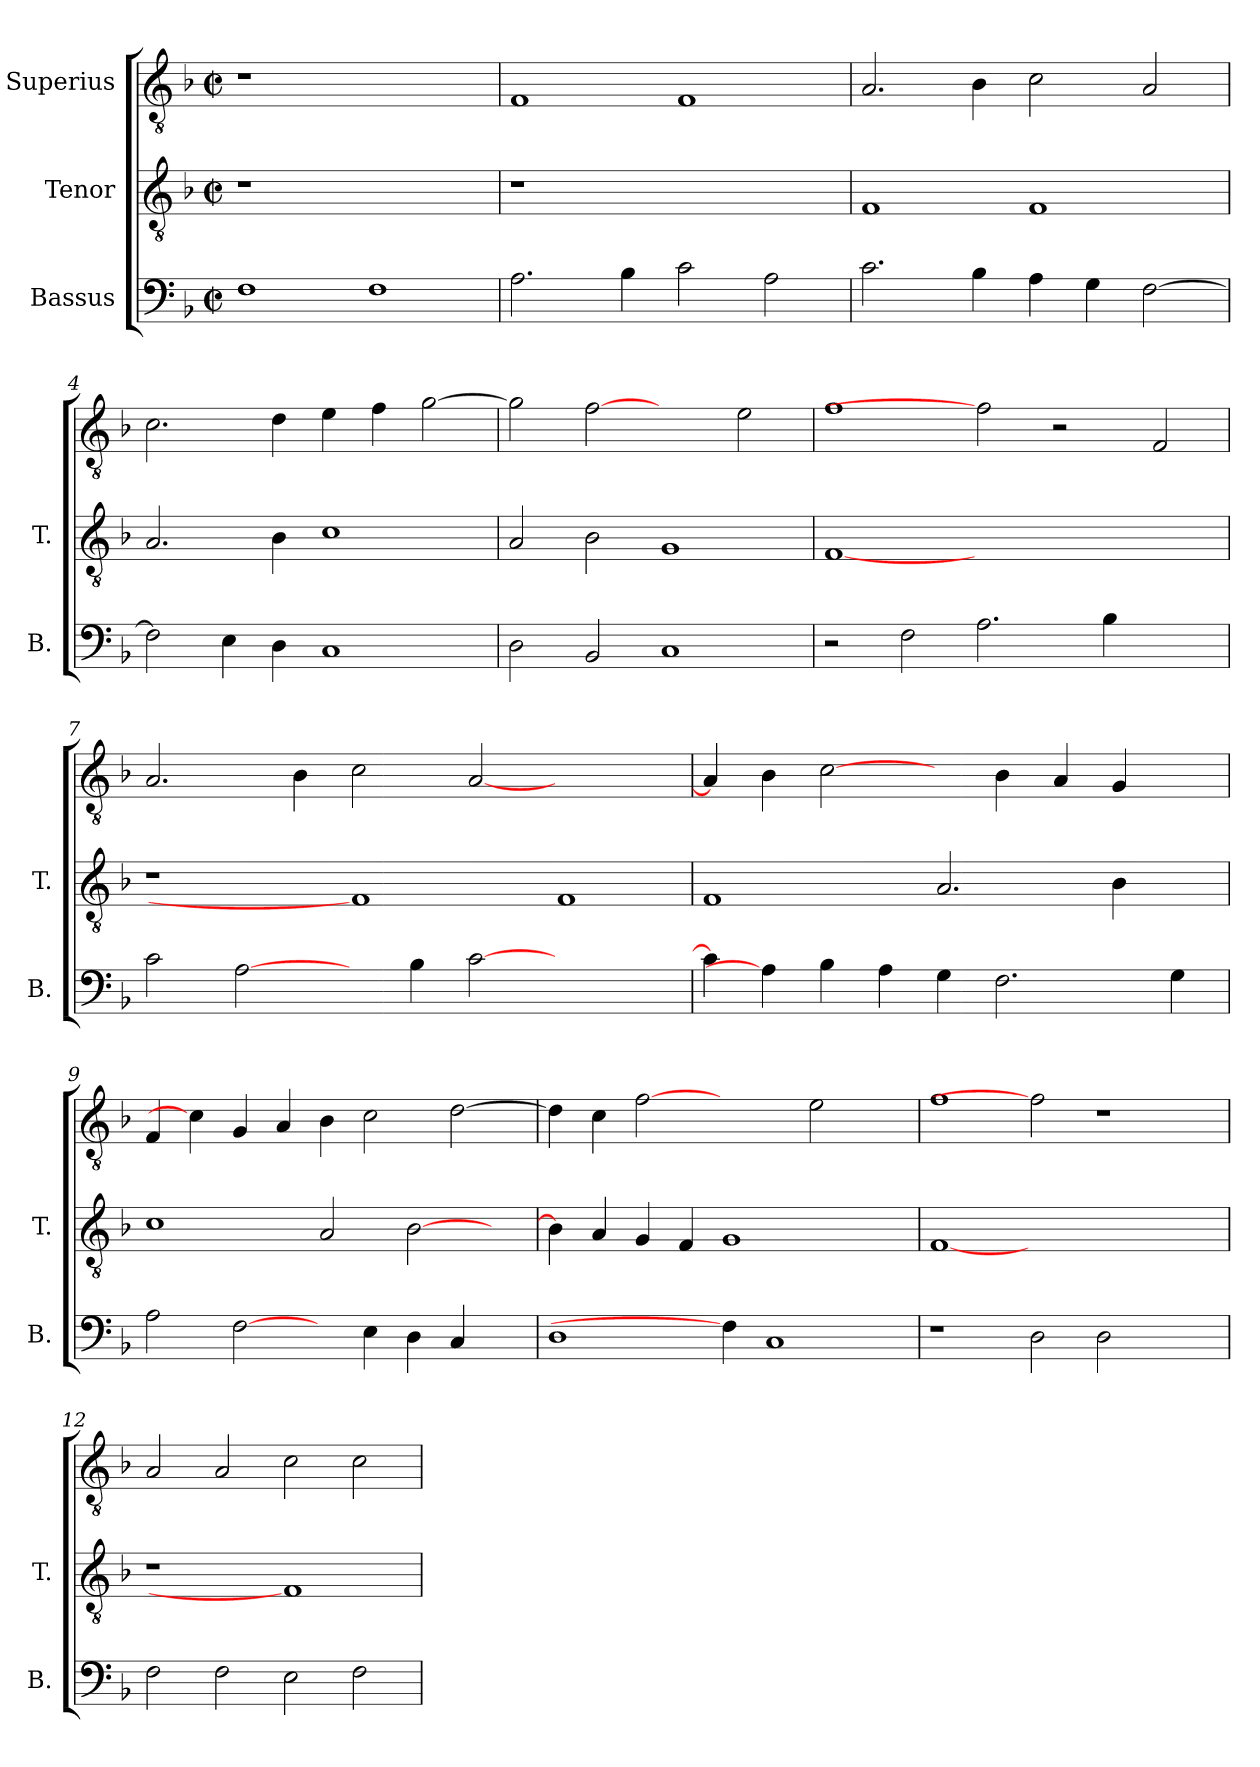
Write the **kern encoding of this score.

**kern	**kern	**kern
*part3	*part2	*part1
*staff3	*staff2	*staff1
*I"Bassus	*I"Tenor	*I"Superius
*I'B.	*I'T.	*
!!LO:PB:g=z
*clefF4	*clefGv2	*clefGv2
*	*ITrd7c12	*ITrd7c12
*k[b-]	*k[b-]	*k[b-]
*F:	*F:	*F:
*M2/2	*M2/2	*M2/2
*met(c|)	*met(c|)	*met(c|)
=1	=1	=1
!	!LO:N:vis=1	!LO:N:vis=1
1Fi	1r	1r
1Fi	1ryy	1ryy
=2	=2	=2
!	!LO:N:vis=1	!
2.Ai\	1r	1FFi
4B-i\	.	.
2ci\	1ryy	1FFi
2Ai\	.	.
=3	=3	=3
2.ci\	1FFi	2.AAi/
4B-i\	.	4BB-i\
4Ai\	1FFi	2Ci\
4Gi\	.	.
[>2Fi\	.	2AAi/
=4	=4	=4
2Fi\]	2.AAi/	2.Ci\
4Ei\	.	.
4Di\	4BB-i\	4Di\
1Ci	1Ci	4Ei\
.	.	4Fi\
.	.	[>2Gi\
=5	=5	=5
2Di\	2AAi/	2Gi\]
2BB-i/	2BB-i\	[2Fi
1Ci	1GGi	2ryy
.	.	2Ei\
!!LO:LB:g=z
=6	=6	=6
2r	[1FFi	1Fi
2Fi\	.	.
2.Ai\	1.ryy	2Fi]
.	.	2r
4B-i\	.	.
2ryy	.	2FFi/
=7	=7	=7
2ci\	1r	2.AAi/
[2Ai\	.	.
.	.	4BB-i\
4ryy	1FFi]	2Ci\
4B-i\	.	.
[>2ci\	.	[<2AAi/
1ryy	1FFi	1ryy
=8	=8	=8
4ci\]	1FFi	4AAi/]
4Ai\]	.	4BB-i\
4B-i\	.	[2Ci\
4Ai\	.	.
4Gi\	2.AAi/	4ryy
2.Fi\	.	4BB-i\
.	.	4AAi/
.	4BB-i\	4GGi/
4Gi\	4ryy	4ryy
=9	=9	=9
2Ai\	1Ci	4FFi/
.	.	4Ci\]
[2Fi\	.	4GGi/
.	.	4AAi/
4ryy	2AAi/	4BB-i\
4Ei\	.	2Ci\
4Di\	[>2BB-i\	.
4Ci/	.	[>2Di\
4ryy	4ryy	.
!!LO:LB:g=z
=10	=10	=10
1Di	4BB-i\]	4Di\]
.	4AAi/	4Ci\
.	4GGi/	[2Fi
.	4FFi/	.
4Fi\]	1GGi	2ryy
1Ci	.	.
.	.	2Ei\
.	4ryy	4ryy
=11	=11	=11
1r	[1FFi	1Fi
2Di\	1.ryy	2Fi]
2Di\	.	1r
2ryy	.	.
=12	=12	=12
!	!LO:N:vis=1	!
2Fi\	1r	2AAi/
2Fi\	.	2AAi/
2Ei\	1FFi]	2Ci\
2Fi\	.	2Ci\
=	=	=
*-	*-	*-
